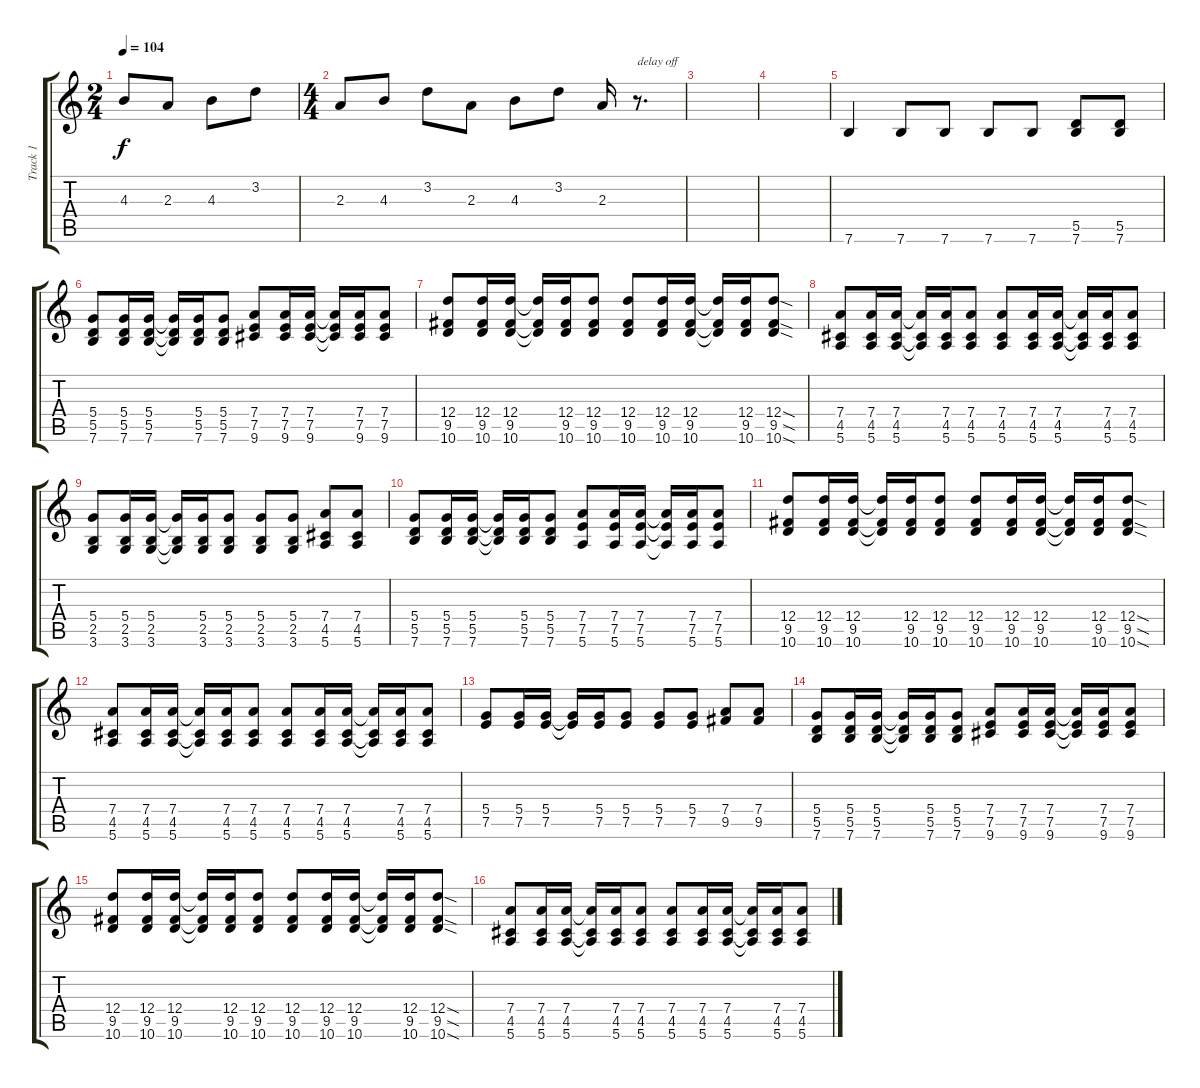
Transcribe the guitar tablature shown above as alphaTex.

\track ("Track 1" "Track 1") {instrument electricguitarclean}
\staff {score tabs}
\tuning (E4 B3 G3 D3 A2 E2) {hide}
\ts (2 4)
\tempo 104
\clef g2
\ks c
4.3.8{dy f} 2.3.8 4.3.8 3.2.8 |
\ts (4 4)
2.3.8 4.3.8 3.2.8 2.3.8 4.3.8 3.2.8 2.3.16 r.8{d txt "delay off"} |
|
|
7.6.4{volume 13} 7.6.8 7.6.8 7.6.8 7.6.8 (5.5 7.6).8 (5.5 7.6).8 |
(5.4 5.5 7.6).8 (5.4 5.5 7.6).16 (5.4 5.5 7.6).16 (5.4{t} 5.5{t} 7.6{t}).16 (5.4 5.5 7.6).16 (5.4 5.5 7.6).8 (7.4 7.5 9.6).8 (7.4 7.5 9.6).16 (7.4 7.5 9.6).16 (7.4{t} 7.5{t} 9.6{t}).16 (7.4 7.5 9.6).16 (7.4 7.5 9.6).8 |
(12.4 9.5 10.6).8 (12.4 9.5 10.6).16 (12.4 9.5 10.6).16 (12.4{t} 9.5{t} 10.6{t}).16 (12.4 9.5 10.6).16 (12.4 9.5 10.6).8 (12.4 9.5 10.6).8 (12.4 9.5 10.6).16 (12.4 9.5 10.6).16 (12.4{t} 9.5{t} 10.6{t}).16 (12.4 9.5 10.6).16 (12.4{sod} 9.5{sod} 10.6{sod}).8 |
(7.4 4.5 5.6).8 (7.4 4.5 5.6).16 (7.4 4.5 5.6).16 (7.4{t} 4.5{t} 5.6{t}).16 (7.4 4.5 5.6).16 (7.4 4.5 5.6).8 (7.4 4.5 5.6).8 (7.4 4.5 5.6).16 (7.4 4.5 5.6).16 (7.4{t} 4.5{t} 5.6{t}).16 (7.4 4.5 5.6).16 (7.4 4.5 5.6).8 |
(5.4 2.5 3.6).8 (5.4 2.5 3.6).16 (5.4 2.5 3.6).16 (5.4{t} 2.5{t} 3.6{t}).16 (5.4 2.5 3.6).16 (5.4 2.5 3.6).8 (5.4 2.5 3.6).8 (5.4 2.5 3.6).8 (7.4 4.5 5.6).8 (7.4 4.5 5.6).8 |
(5.4 5.5 7.6).8 (5.4 5.5 7.6).16 (5.4 5.5 7.6).16 (5.4{t} 5.5{t} 7.6{t}).16 (5.4 5.5 7.6).16 (5.4 5.5 7.6).8 (7.4 7.5 5.6).8 (7.4 7.5 5.6).16 (7.4 7.5 5.6).16 (7.4{t} 7.5{t} 5.6{t}).16 (7.4 7.5 5.6).16 (7.4 7.5 5.6).8 |
(12.4 9.5 10.6).8 (12.4 9.5 10.6).16 (12.4 9.5 10.6).16 (12.4{t} 9.5{t} 10.6{t}).16 (12.4 9.5 10.6).16 (12.4 9.5 10.6).8 (12.4 9.5 10.6).8 (12.4 9.5 10.6).16 (12.4 9.5 10.6).16 (12.4{t} 9.5{t} 10.6{t}).16 (12.4 9.5 10.6).16 (12.4{sod} 9.5{sod} 10.6{sod}).8 |
(7.4 4.5 5.6).8 (7.4 4.5 5.6).16 (7.4 4.5 5.6).16 (7.4{t} 4.5{t} 5.6{t}).16 (7.4 4.5 5.6).16 (7.4 4.5 5.6).8 (7.4 4.5 5.6).8 (7.4 4.5 5.6).16 (7.4 4.5 5.6).16 (7.4{t} 4.5{t} 5.6{t}).16 (7.4 4.5 5.6).16 (7.4 4.5 5.6).8 |
(5.4 7.5).8 (5.4 7.5).16 (5.4 7.5).16 (5.4{t} 7.5{t}).16 (5.4 7.5).16 (5.4 7.5).8 (5.4 7.5).8 (5.4 7.5).8 (7.4 9.5).8 (7.4 9.5).8 |
(5.4 5.5 7.6).8 (5.4 5.5 7.6).16 (5.4 5.5 7.6).16 (5.4{t} 5.5{t} 7.6{t}).16 (5.4 5.5 7.6).16 (5.4 5.5 7.6).8 (7.4 7.5 9.6).8 (7.4 7.5 9.6).16 (7.4 7.5 9.6).16 (7.4{t} 7.5{t} 9.6{t}).16 (7.4 7.5 9.6).16 (7.4 7.5 9.6).8 |
(12.4 9.5 10.6).8 (12.4 9.5 10.6).16 (12.4 9.5 10.6).16 (12.4{t} 9.5{t} 10.6{t}).16 (12.4 9.5 10.6).16 (12.4 9.5 10.6).8 (12.4 9.5 10.6).8 (12.4 9.5 10.6).16 (12.4 9.5 10.6).16 (12.4{t} 9.5{t} 10.6{t}).16 (12.4 9.5 10.6).16 (12.4{sod} 9.5{sod} 10.6{sod}).8 |
(7.4 4.5 5.6).8 (7.4 4.5 5.6).16 (7.4 4.5 5.6).16 (7.4{t} 4.5{t} 5.6{t}).16 (7.4 4.5 5.6).16 (7.4 4.5 5.6).8 (7.4 4.5 5.6).8 (7.4 4.5 5.6).16 (7.4 4.5 5.6).16 (7.4{t} 4.5{t} 5.6{t}).16 (7.4 4.5 5.6).16 (7.4 4.5 5.6).8
